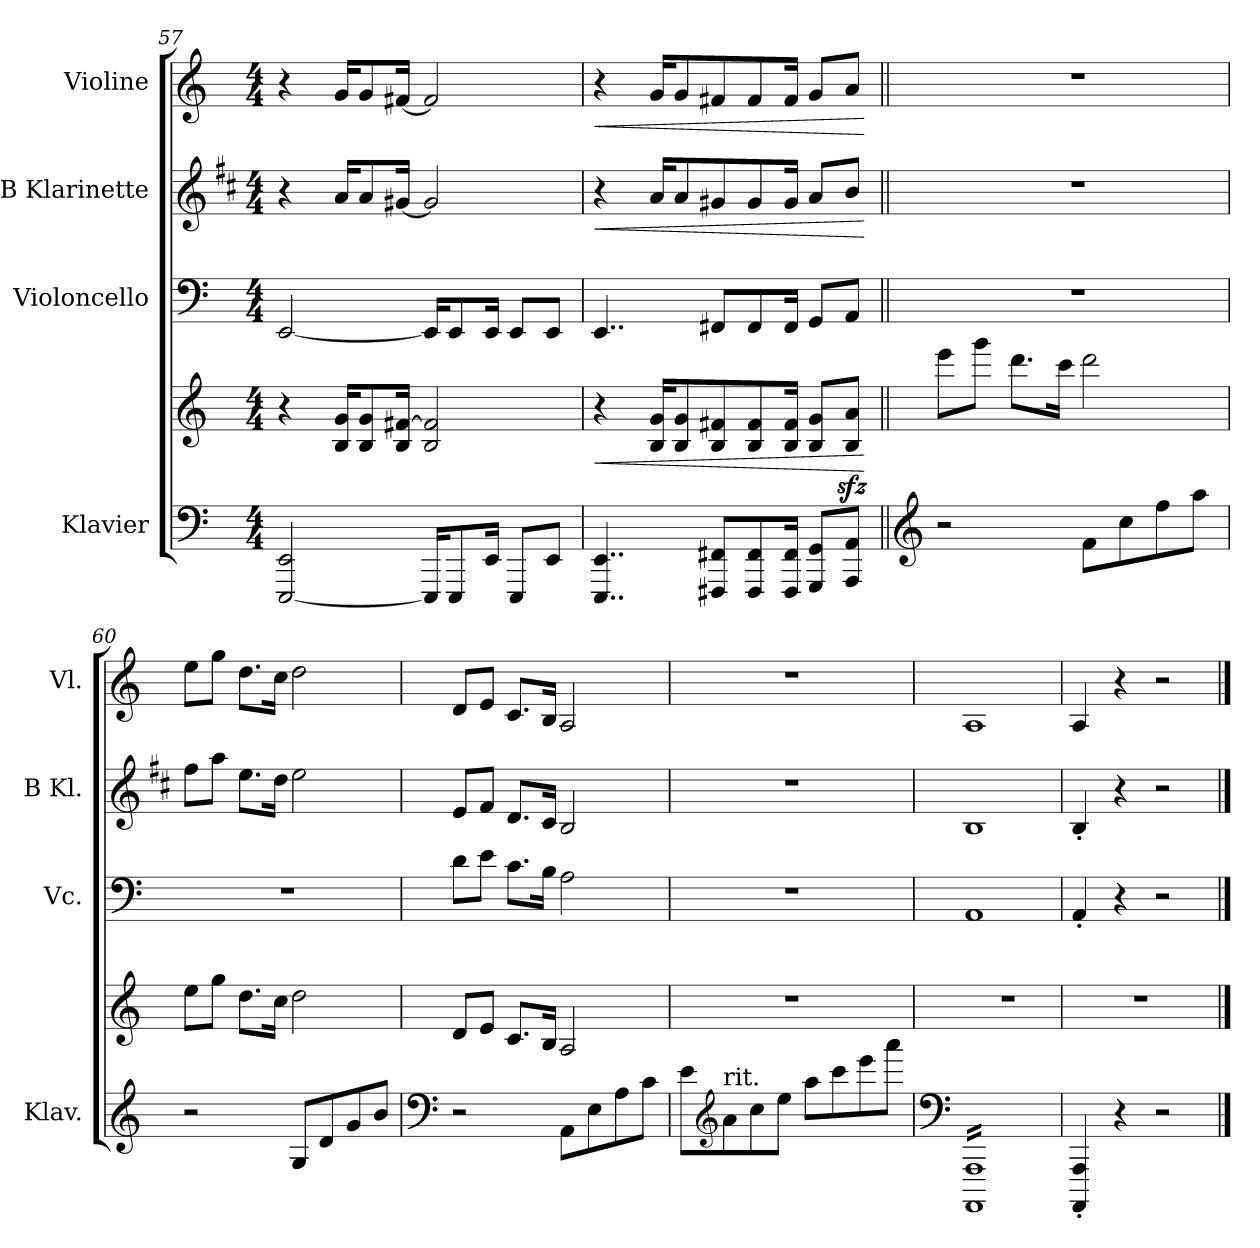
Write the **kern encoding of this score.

**kern	**kern	**dynam	**kern	**kern	**dynam	**kern	**dynam
*part4	*part4	*part4	*part3	*part2	*part2	*part1	*part1
*staff5	*staff4	*staff4/5	*staff3	*staff2	*staff2	*staff1	*staff1
*I"Klavier	*	*	*I"Violoncello	*I"B Klarinette	*	*I"Violine	*
*I'Klav.	*	*	*I'Vc.	*I'B Kl.	*	*I'Vl.	*
*clefF4	*clefG2	*	*clefF4	*clefG2	*	*clefG2	*
*	*	*	*	*ITrd1c2	*	*	*
*k[]	*k[]	*	*k[]	*k[]	*	*k[]	*
*M4/4	*M4/4	*	*M4/4	*M4/4	*	*M4/4	*
=57	=57	=57	=57	=57	=57	=57	=57
[2EEE/ 2EE/	4r	.	[2EE/	4r	.	4r	.
.	16B/ 16g/KL	.	.	16g/KL	.	16g/KL	.
.	8B/ 8g/	.	.	8g/	.	8g/	.
.	16B/ [16f#X/Jk	.	.	[16f#X/Jk	.	[16f#X/Jk	.
16EEE/KL]	2B/ 2f#/]	.	16EE/KL]	2f#/]	.	2f#/]	.
8EEE/	.	.	8EE/	.	.	.	.
16EE/Jk	.	.	16EE/Jk	.	.	.	.
8EEE/L	.	.	8EE/L	.	.	.	.
8EE/J	.	.	8EE/J	.	.	.	.
!!LO:PB:g=z
=58	=58	=58	=58	=58	=58	=58	=58
!	!	!LO:HP:b	!	!	!LO:HP:b	!	!LO:HP:b
4..EEE/ 4..EE/	4r	<	4..EE/	4r	<	4r	<
.	16B/ 16g/KL	.	.	16g/KL	.	16g/KL	.
.	8B/ 8g/	.	.	8g/	.	8g/	.
8FFF#X/ 8FF#X/L	8B/ 8f#X/	.	8FF#X/L	8f#X/	.	8f#X/	.
8FFF#/ 8FF#/	8B/ 8f#/	.	8FF#/	8f#/	.	8f#/	.
16FFF#/ 16FF#/Jk	16B/ 16f#/Jk	.	16FF#/Jk	16f#/Jk	.	16f#/Jk	.
8GGG/ 8GG/L	8B/ 8g/L	.	8GG/L	8g/L	.	8g/L	.
8AAA/ 8AA/J	8B/zz<Z 8a/zz<ZJ	.	8AA/J	8aZ/J	.	8aZ/J	.
.	.	[	.	.	[	.	[
=59||	=59||	=59||	=59||	=59||	=59||	=59||	=59||
*clefG2	*	*	*	*	*	*	*
*	*	*	*	*	*	*MM65	*
2r	8eee\L	.	1r	1r	.	1r	.
.	8ggg\J	.	.	.	.	.	.
.	8.ddd\L	.	.	.	.	.	.
.	16ccc\Jk	.	.	.	.	.	.
8f\L	2ddd\	.	.	.	.	.	.
8cc\	.	.	.	.	.	.	.
8ff\	.	.	.	.	.	.	.
8aa\J	.	.	.	.	.	.	.
=60	=60	=60	=60	=60	=60	=60	=60
2r	8ee\L	.	1r	8ee\L	.	8ee\L	.
.	8gg\J	.	.	8gg\J	.	8gg\J	.
.	8.dd\L	.	.	8.dd\L	.	8.dd\L	.
.	16cc\Jk	.	.	16cc\Jk	.	16cc\Jk	.
8G/L	2dd\	.	.	2dd\	.	2dd\	.
8d/	.	.	.	.	.	.	.
8g/	.	.	.	.	.	.	.
8b/J	.	.	.	.	.	.	.
!!LO:LB:g=z
=61	=61	=61	=61	=61	=61	=61	=61
*clefF4	*	*	*	*	*	*	*
2r	8d/L	.	8d\L	8d/L	.	8d/L	.
.	8e/J	.	8e\J	8e/J	.	8e/J	.
.	8.c/L	.	8.c\L	8.c/L	.	8.c/L	.
.	16B/Jk	.	16B\Jk	16B/Jk	.	16B/Jk	.
8AA\L	2A/	.	2A\	2A/	.	2A/	.
8E\	.	.	.	.	.	.	.
8A\	.	.	.	.	.	.	.
8c\J	.	.	.	.	.	.	.
=62	=62	=62	=62	=62	=62	=62	=62
8e\L	1r	.	1r	1r	.	1r	.
*clefG2	*	*	*	*	*	*	*
!LO:TX:a:t=rit.	!	!	!	!	!	!	!
8a\	.	.	.	.	.	.	.
8cc\	.	.	.	.	.	.	.
8ee\J	.	.	.	.	.	.	.
8aa\L	.	.	.	.	.	.	.
8ccc\	.	.	.	.	.	.	.
8eee\	.	.	.	.	.	.	.
8aaa\J	.	.	.	.	.	.	.
=63	=63	=63	=63	=63	=63	=63	=63
*clefF4	*	*	*	*	*	*	*
*tremolo	*	*	*	*	*	*	*
16AAAA 16AAALL	1r	.	1AA	1A	.	1A	.
16AAAA 16AAA	.	.	.	.	.	.	.
16AAAA 16AAA	.	.	.	.	.	.	.
16AAAA 16AAA	.	.	.	.	.	.	.
16AAAA 16AAA	.	.	.	.	.	.	.
16AAAA 16AAA	.	.	.	.	.	.	.
16AAAA 16AAA	.	.	.	.	.	.	.
16AAAA 16AAA	.	.	.	.	.	.	.
16AAAA 16AAA	.	.	.	.	.	.	.
16AAAA 16AAA	.	.	.	.	.	.	.
16AAAA 16AAA	.	.	.	.	.	.	.
16AAAA 16AAA	.	.	.	.	.	.	.
16AAAA 16AAA	.	.	.	.	.	.	.
16AAAA 16AAA	.	.	.	.	.	.	.
16AAAA 16AAA	.	.	.	.	.	.	.
16AAAA 16AAAJJ	.	.	.	.	.	.	.
*Xtremolo	*	*	*	*	*	*	*
=64	=64	=64	=64	=64	=64	=64	=64
4AAAA/' 4AAA/'	1r	.	4AA'/	4A'/	.	4A/	.
4r	.	.	4r	4r	.	4r	.
2r	.	.	2r	2r	.	2r	.
==	==	==	==	==	==	==	==
*-	*-	*-	*-	*-	*-	*-	*-
